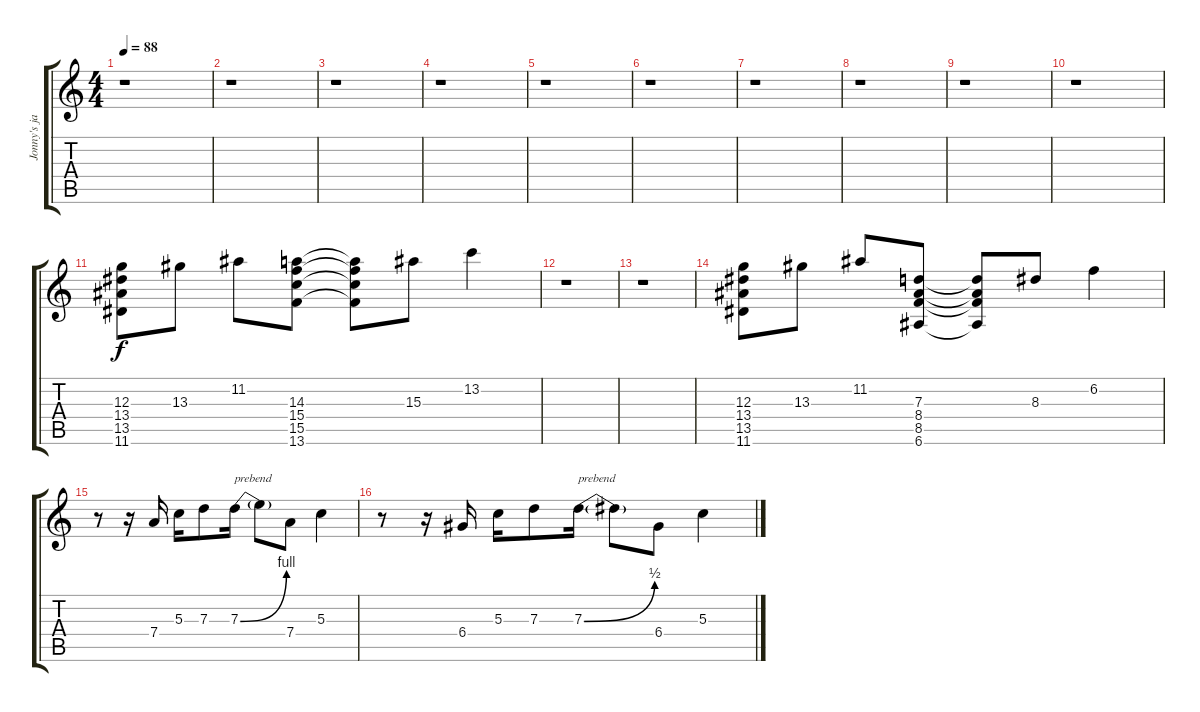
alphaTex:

\track ("Jonny's jazz verse" "Jonny's ja") {instrument electricguitarjazz}
\staff {score tabs}
\tuning (E4 B3 G3 D3 A2 E2) {hide}
\ts (4 4)
\tempo 88
\clef g2
\ks c
r.1{dy f} |
r.1 |
r.1 |
r.1 |
r.1 |
r.1 |
r.1 |
r.1 |
r.1 |
r.1 |
(12.3 13.4 13.5 11.6).8 13.3.8 11.2.8 (14.3 15.4 15.5 13.6).8 (14.3{t} 15.4{t} 15.5{t} 13.6{t}).8 15.3.8 13.2.4 |
r.1 |
r.1 |
(12.3 13.4 13.5 11.6).8 13.3.8 11.2.8 (7.3 8.4 8.5 6.6).8 (7.3{t} 8.4{t} 8.5{t} 6.6{t}).8 8.3.8 6.2.4 |
r.8 r.16 7.4.16 5.3.16 7.3.8 7.3{be (bend 0 0 60 4)}.16{txt "prebend"} 7.3{t}.8 7.4.8 5.3.4 |
r.8 r.16 6.4.16 5.3.16 7.3.8 7.3{be (bend 0 0 60 2)}.16{txt "prebend"} 7.3{t}.8 6.4.8 5.3.4
